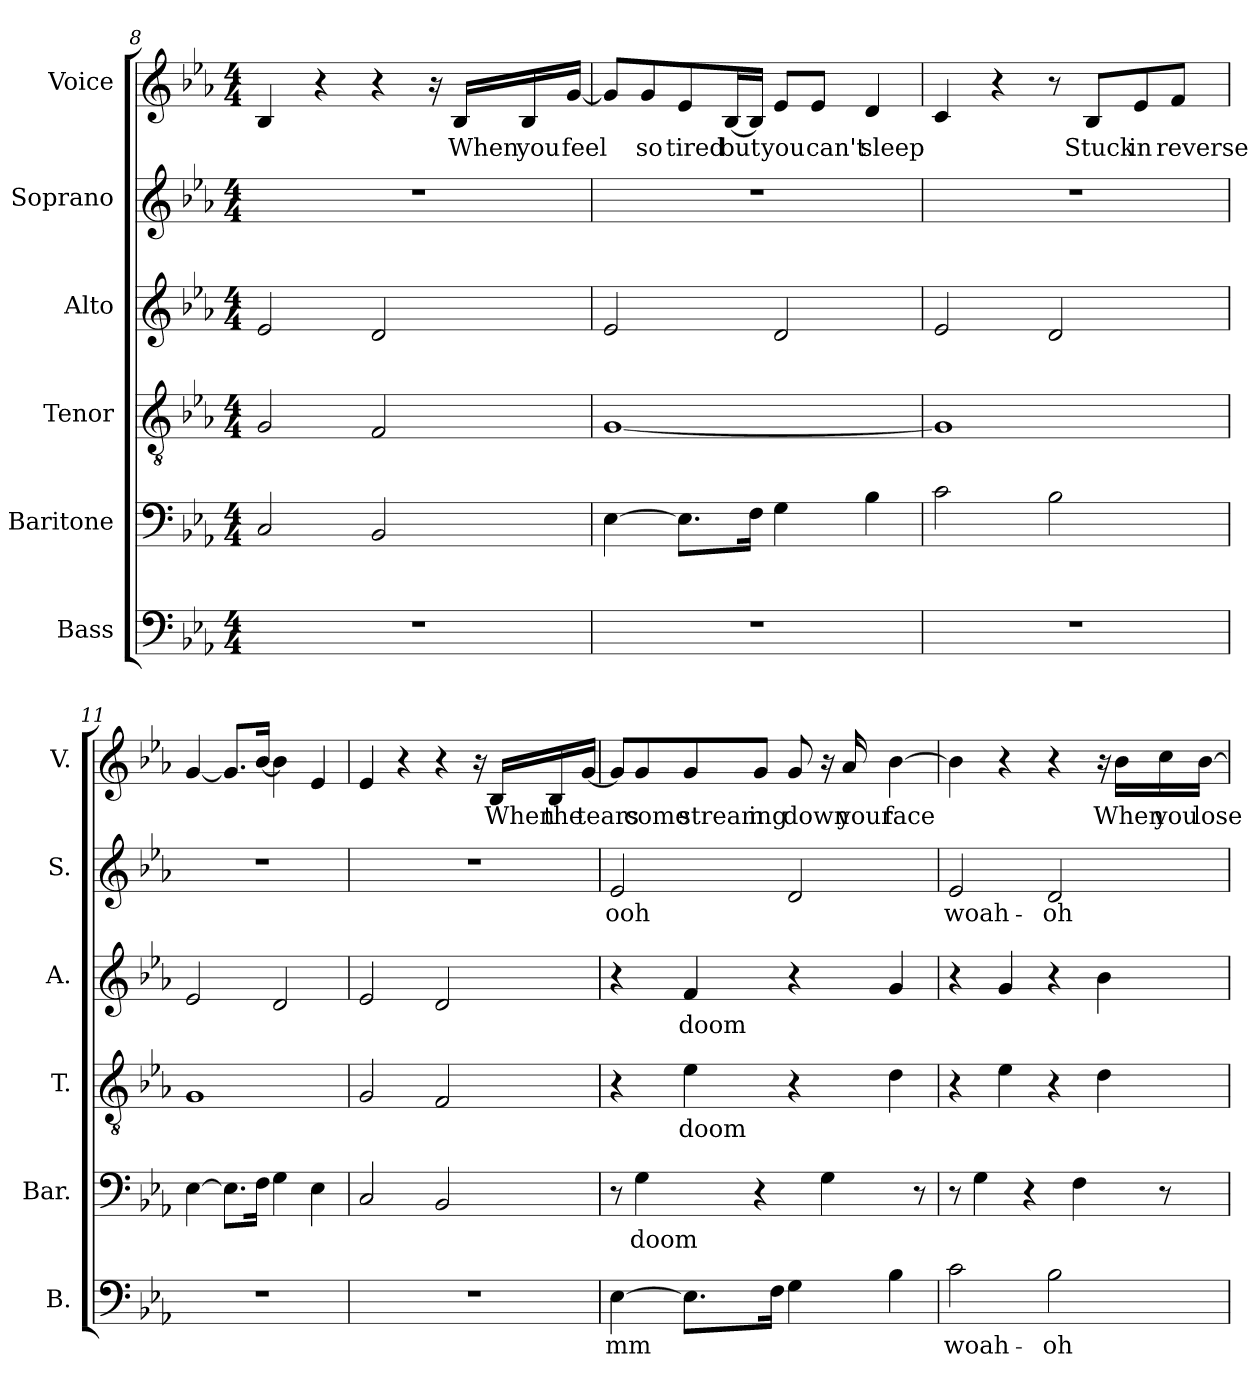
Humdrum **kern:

**kern	**text	**kern	**text	**kern	**text	**kern	**text	**kern	**text	**kern	**text
*part6	*part6	*part5	*part5	*part4	*part4	*part3	*part3	*part2	*part2	*part1	*part1
*staff6	*staff6	*staff5	*staff5	*staff4	*staff4	*staff3	*staff3	*staff2	*staff2	*staff1	*staff1
*I"Bass	*	*I"Baritone	*	*I"Tenor	*	*I"Alto	*	*I"Soprano	*	*I"Voice	*
*I'B.	*	*I'Bar.	*	*I'T.	*	*I'A.	*	*I'S.	*	*I'V.	*
*clefF4	*	*clefF4	*	*clefGv2	*	*clefG2	*	*clefG2	*	*clefG2	*
*k[b-e-a-]	*	*k[b-e-a-]	*	*k[b-e-a-]	*	*k[b-e-a-]	*	*k[b-e-a-]	*	*k[b-e-a-]	*
*E-:	*	*E-:	*	*E-:	*	*E-:	*	*E-:	*	*E-:	*
*M4/4	*	*M4/4	*	*M4/4	*	*M4/4	*	*M4/4	*	*M4/4	*
=8	=8	=8	=8	=8	=8	=8	=8	=8	=8	=8	=8
1r	.	2C/	.	2G/	.	2e-/	.	1r	.	4B-/	.
.	.	.	.	.	.	.	.	.	.	4r	.
.	.	2BB-/	.	2F/	.	2d/	.	.	.	4r	.
.	.	.	.	.	.	.	.	.	.	16r	.
.	.	.	.	.	.	.	.	.	.	16B-/LL	When
.	.	.	.	.	.	.	.	.	.	16B-/	you
.	.	.	.	.	.	.	.	.	.	[16g/JJ	feel
!!LO:PB:g=z
=9	=9	=9	=9	=9	=9	=9	=9	=9	=9	=9	=9
1r	.	[4E-\	.	[1G	.	2e-/	.	1r	.	8g/L]	.
.	.	.	.	.	.	.	.	.	.	8g/	so
.	.	8.E-\L]	.	.	.	.	.	.	.	8e-/	tired
.	.	.	.	.	.	.	.	.	.	[16B-/L	but
.	.	16F\Jk	.	.	.	.	.	.	.	16B-/JJ]	.
.	.	4G\	.	.	.	2d/	.	.	.	8e-/L	you
.	.	.	.	.	.	.	.	.	.	8e-/J	can't
.	.	4B-\	.	.	.	.	.	.	.	4d/	sleep
=10	=10	=10	=10	=10	=10	=10	=10	=10	=10	=10	=10
1r	.	2c\	.	1G]	.	2e-/	.	1r	.	4c/	.
.	.	.	.	.	.	.	.	.	.	4r	.
.	.	2B-\	.	.	.	2d/	.	.	.	8r	.
.	.	.	.	.	.	.	.	.	.	8B-/L	Stuck
.	.	.	.	.	.	.	.	.	.	8e-/	in
.	.	.	.	.	.	.	.	.	.	8f/J	reverse
=11	=11	=11	=11	=11	=11	=11	=11	=11	=11	=11	=11
1r	.	[4E-\	.	1G	.	2e-/	.	1r	.	[4g/	.
.	.	8.E-\L]	.	.	.	.	.	.	.	8.g/L]	.
.	.	16F\Jk	.	.	.	.	.	.	.	[16b-/Jk	.
.	.	4G\	.	.	.	2d/	.	.	.	4b-\]	.
.	.	4E-\	.	.	.	.	.	.	.	4e-/	.
=12	=12	=12	=12	=12	=12	=12	=12	=12	=12	=12	=12
1r	.	2C/	.	2G/	.	2e-/	.	1r	.	4e-/	.
.	.	.	.	.	.	.	.	.	.	4r	.
.	.	2BB-/	.	2F/	.	2d/	.	.	.	4r	.
.	.	.	.	.	.	.	.	.	.	16r	.
.	.	.	.	.	.	.	.	.	.	16B-/LL	When
.	.	.	.	.	.	.	.	.	.	16B-/	the
.	.	.	.	.	.	.	.	.	.	[16g/JJ	tears
!!LO:LB:g=z
=13	=13	=13	=13	=13	=13	=13	=13	=13	=13	=13	=13
[4E-\	mm	8r	.	4r	.	4r	.	2e-/	ooh	8g/L]	.
.	.	4G\	doom	.	.	.	.	.	.	8g/	come
8.E-\L]	.	.	.	4e-\	doom	4f/	doom	.	.	8g/	stream-
.	.	4r	.	.	.	.	.	.	.	8g/J	ing
16F\Jk	.	.	.	.	.	.	.	.	.	.	.
4G\	.	.	.	4r	.	4r	.	2d/	.	8g/	down
.	.	4G\	.	.	.	.	.	.	.	16r	.
.	.	.	.	.	.	.	.	.	.	16a-/	your
4B-\	.	.	.	4d\	.	4g/	.	.	.	[4b-\	face
.	.	8r	.	.	.	.	.	.	.	.	.
=14	=14	=14	=14	=14	=14	=14	=14	=14	=14	=14	=14
2c\	woah-	8r	.	4r	.	4r	.	2e-/	woah-	4b-\]	.
.	.	4G\	.	.	.	.	.	.	.	.	.
.	.	.	.	4e-\	.	4g/	.	.	.	4r	.
.	.	4r	.	.	.	.	.	.	.	.	.
2B-\	-oh	.	.	4r	.	4r	.	2d/	-oh	4r	.
.	.	4F\	.	.	.	.	.	.	.	.	.
.	.	.	.	4d\	.	4b-\	.	.	.	16r	.
.	.	.	.	.	.	.	.	.	.	16b-\LL	When
.	.	8r	.	.	.	.	.	.	.	16cc\	you
.	.	.	.	.	.	.	.	.	.	[16b-\JJ	lose
=	=	=	=	=	=	=	=	=	=	=	=
*-	*-	*-	*-	*-	*-	*-	*-	*-	*-	*-	*-
